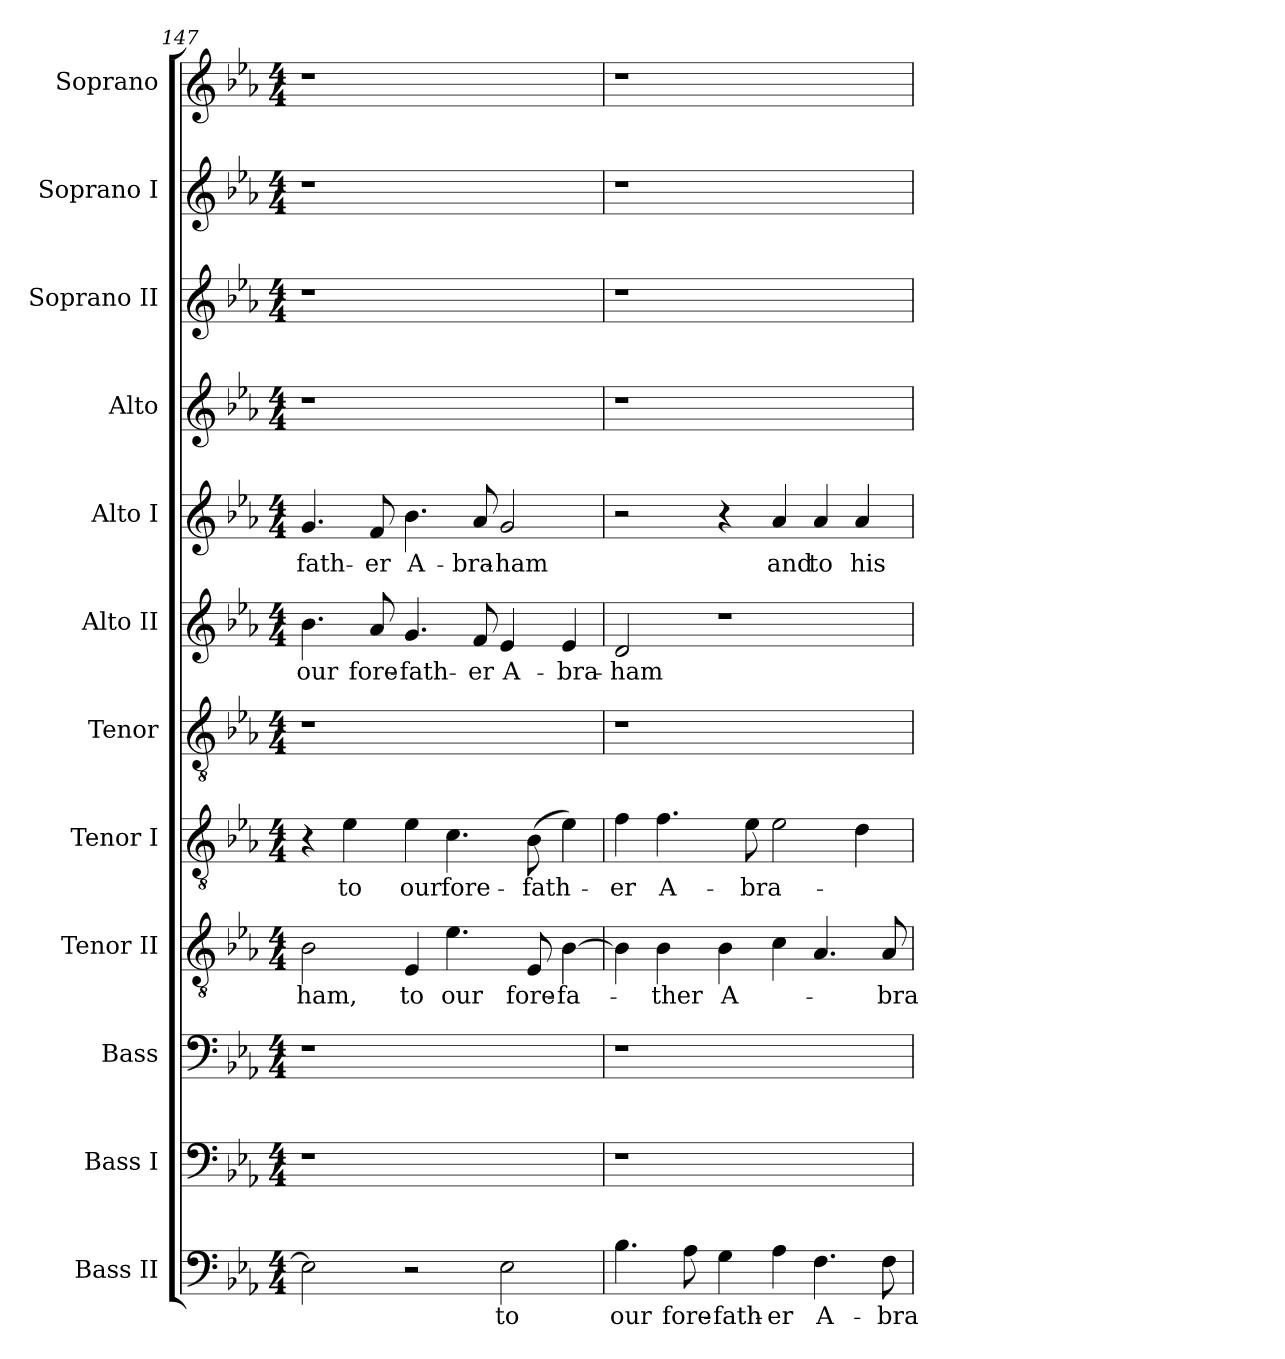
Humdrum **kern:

**kern	**text	**kern	**kern	**kern	**text	**kern	**text	**kern	**kern	**text	**kern	**text	**kern	**kern	**kern	**kern
*part12	*part12	*part11	*part10	*part9	*part9	*part8	*part8	*part7	*part6	*part6	*part5	*part5	*part4	*part3	*part2	*part1
*staff12	*staff12	*staff11	*staff10	*staff9	*staff9	*staff8	*staff8	*staff7	*staff6	*staff6	*staff5	*staff5	*staff4	*staff3	*staff2	*staff1
*I"Bass II	*	*I"Bass I	*I"Bass	*I"Tenor II	*	*I"Tenor I	*	*I"Tenor	*I"Alto II	*	*I"Alto I	*	*I"Alto	*I"Soprano II	*I"Soprano I	*I"Soprano
*I'BII	*	*I'BI	*I'B	*I'TII	*	*I'TI	*	*I'T	*I'AII	*	*I'AI	*	*I'A	*I'SII	*I'SI	*I'S
*clefF4	*	*clefF4	*clefF4	*clefGv2	*	*clefGv2	*	*clefGv2	*clefG2	*	*clefG2	*	*clefG2	*clefG2	*clefG2	*clefG2
*ITrd7c12	*	*	*ITrd7c12	*ITrd7c12	*	*ITrd7c12	*	*ITrd7c12	*	*	*	*	*	*	*	*
*k[b-e-a-]	*	*k[b-e-a-]	*k[b-e-a-]	*k[b-e-a-]	*	*k[b-e-a-]	*	*k[b-e-a-]	*k[b-e-a-]	*	*k[b-e-a-]	*	*k[b-e-a-]	*k[b-e-a-]	*k[b-e-a-]	*k[b-e-a-]
*E-:	*	*E-:	*E-:	*E-:	*	*E-:	*	*E-:	*E-:	*	*E-:	*	*E-:	*E-:	*E-:	*E-:
*M4/4	*	*M4/4	*M4/4	*M4/4	*	*M4/4	*	*M4/4	*M4/4	*	*M4/4	*	*M4/4	*M4/4	*M4/4	*M4/4
=147	=147	=147	=147	=147	=147	=147	=147	=147	=147	=147	=147	=147	=147	=147	=147	=147
!	!	!LO:N:vis=1	!LO:N:vis=1	!	!	!	!	!	!	!	!	!	!	!	!	!
!	!	!	!	!	!LO:LY:b:color=#000000	!	!	!LO:N:vis=1	!	!	!	!	!	!	!	!
!	!	!	!	!	!	!	!	!	!	!LO:LY:b:color=#000000	!	!	!	!	!	!
!	!	!	!	!	!	!	!	!	!	!	!	!LO:LY:b:color=#000000	!LO:N:vis=1	!LO:N:vis=1	!LO:N:vis=1	!LO:N:vis=1
2EE-i\]	.	1r	1r	2BB-i\	-ham,	4r	.	1r	4.b-i\	our	4.gi/	-fath-	1r	1r	1r	1r
!	!	!	!	!	!	!	!LO:LY:b:color=#000000	!	!	!	!	!	!	!	!	!
.	.	.	.	.	.	4E-i\	to	.	.	.	.	.	.	.	.	.
!	!	!	!	!	!	!	!	!	!	!LO:LY:b:color=#000000	!	!	!	!	!	!
!	!	!	!	!	!	!	!	!	!	!	!	!LO:LY:b:color=#000000	!	!	!	!
.	.	.	.	.	.	.	.	.	8a-i/	fore-	8fi/	-er	.	.	.	.
!	!	!	!	!	!LO:LY:b:color=#000000	!	!	!	!	!	!	!	!	!	!	!
!	!	!	!	!	!	!	!LO:LY:b:color=#000000	!	!	!	!	!	!	!	!	!
!	!	!	!	!	!	!	!	!	!	!LO:LY:b:color=#000000	!	!	!	!	!	!
!	!	!	!	!	!	!	!	!	!	!	!	!LO:LY:b:color=#000000	!	!	!	!
2r	.	.	.	4EE-i/	to	4E-i\	our	.	4.gi/	-fath-	4.b-i\	A-	.	.	.	.
!	!	!	!	!	!LO:LY:b:color=#000000	!	!	!	!	!	!	!	!	!	!	!
!	!	!	!	!	!	!	!LO:LY:b:color=#000000	!	!	!	!	!	!	!	!	!
.	.	.	.	4.E-i\	our	4.Ci\	fore-	.	.	.	.	.	.	.	.	.
!	!	!	!	!	!	!	!	!	!	!LO:LY:b:color=#000000	!	!	!	!	!	!
!	!	!	!	!	!	!	!	!	!	!	!	!LO:LY:b:color=#000000	!	!	!	!
.	.	.	.	.	.	.	.	.	8fi/	-er	8a-i/	-bra-	.	.	.	.
!	!LO:LY:b:color=#000000	!	!	!	!	!	!	!	!	!	!	!	!	!	!	!
!	!	!	!	!	!	!	!	!	!	!LO:LY:b:color=#000000	!	!	!	!	!	!
!	!	!	!	!	!	!	!	!	!	!	!	!LO:LY:b:color=#000000	!	!	!	!
2EE-i\	to	2ryy	2ryy	.	.	.	.	2ryy	4e-i/	A-	2gi/	-ham	2ryy	2ryy	2ryy	2ryy
!	!	!	!	!	!LO:LY:b:color=#000000	!	!	!	!	!	!	!	!	!	!	!
!	!	!	!	!	!	!	!LO:LY:b:color=#000000	!	!	!	!	!	!	!	!	!
.	.	.	.	8EE-i/	fore-	(8BB-i\	-fath-	.	.	.	.	.	.	.	.	.
!	!	!	!	!	!LO:LY:b:color=#000000	!	!	!	!	!	!	!	!	!	!	!
!	!	!	!	!	!	!	!	!	!	!LO:LY:b:color=#000000	!	!	!	!	!	!
.	.	.	.	[>4BB-i\	-fa-	4E-i\)	.	.	4e-i/	-bra-	.	.	.	.	.	.
=148	=148	=148	=148	=148	=148	=148	=148	=148	=148	=148	=148	=148	=148	=148	=148	=148
!	!LO:LY:b:color=#000000	!LO:N:vis=1	!LO:N:vis=1	!	!	!	!	!	!	!	!	!	!	!	!	!
!	!	!	!	!	!	!	!LO:LY:b:color=#000000	!LO:N:vis=1	!	!	!	!	!	!	!	!
!	!	!	!	!	!	!	!	!	!	!LO:LY:b:color=#000000	!	!	!LO:N:vis=1	!LO:N:vis=1	!LO:N:vis=1	!LO:N:vis=1
4.BB-i\	our	1r	1r	4BB-i\]	.	4Fi\	-er	1r	2di/	-ham	2r	.	1r	1r	1r	1r
!	!	!	!	!	!LO:LY:b:color=#000000	!	!	!	!	!	!	!	!	!	!	!
!	!	!	!	!	!	!	!LO:LY:b:color=#000000	!	!	!	!	!	!	!	!	!
.	.	.	.	4BB-i\	-ther	4.Fi\	A-	.	.	.	.	.	.	.	.	.
!	!LO:LY:b:color=#000000	!	!	!	!	!	!	!	!	!	!	!	!	!	!	!
8AA-i\	fore-	.	.	.	.	.	.	.	.	.	.	.	.	.	.	.
!	!LO:LY:b:color=#000000	!	!	!	!	!	!	!	!	!	!	!	!	!	!	!
!	!	!	!	!	!LO:LY:b:color=#000000	!	!	!	!	!	!	!	!	!	!	!
4GGi\	-fath-	.	.	4BB-i\	A-	.	.	.	1r	.	4r	.	.	.	.	.
!	!	!	!	!	!	!	!LO:LY:b:color=#000000	!	!	!	!	!	!	!	!	!
.	.	.	.	.	.	8E-i\	-bra-	.	.	.	.	.	.	.	.	.
!	!LO:LY:b:color=#000000	!	!	!	!	!	!	!	!	!	!	!	!	!	!	!
!	!	!	!	!	!	!	!	!	!	!	!	!LO:LY:b:color=#000000	!	!	!	!
4AA-i\	-er	.	.	4Ci\	.	2E-i\	.	.	.	.	4a-i/	and	.	.	.	.
!	!LO:LY:b:color=#000000	!	!	!	!	!	!	!	!	!	!	!	!	!	!	!
!	!	!	!	!	!	!	!	!	!	!	!	!LO:LY:b:color=#000000	!	!	!	!
4.FFi\	A-	2ryy	2ryy	4.AA-i/	.	.	.	2ryy	.	.	4a-i/	to	2ryy	2ryy	2ryy	2ryy
!	!	!	!	!	!	!	!	!	!	!	!	!LO:LY:b:color=#000000	!	!	!	!
.	.	.	.	.	.	4Di\	.	.	.	.	4a-i/	his	.	.	.	.
!	!LO:LY:b:color=#000000	!	!	!	!	!	!	!	!	!	!	!	!	!	!	!
!	!	!	!	!	!LO:LY:b:color=#000000	!	!	!	!	!	!	!	!	!	!	!
8FFi\	-bra-	.	.	8AA-i/	-bra-	.	.	.	.	.	.	.	.	.	.	.
=	=	=	=	=	=	=	=	=	=	=	=	=	=	=	=	=
*-	*-	*-	*-	*-	*-	*-	*-	*-	*-	*-	*-	*-	*-	*-	*-	*-
